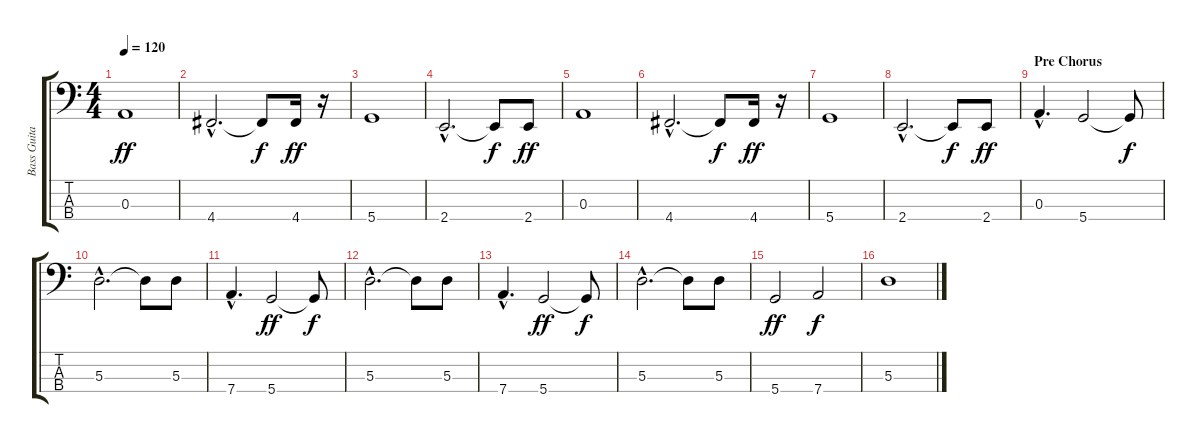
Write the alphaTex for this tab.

\track ("Bass Guitar" "Bass Guita") {instrument electricbassfinger}
\staff {score tabs}
\tuning (G2 D2 A1 D1) {hide}
\ts (4 4)
\tempo 120
\clef f4
\ks c
0.3.1{dy ff} |
4.4{hac}.2{d} 4.4{t}.8{dy f} 4.4.16{dy ff} r.16 |
5.4.1 |
2.4{hac}.2{d} 2.4{t}.8{dy f} 2.4.8{dy ff} |
0.3.1 |
4.4{hac}.2{d} 4.4{t}.8{dy f} 4.4.16{dy ff} r.16 |
5.4.1 |
2.4{hac}.2{d} 2.4{t}.8{dy f} 2.4.8{dy ff} |
\section ("" "Pre Chorus")
0.3{hac}.4{d} 5.4.2 5.4{t}.8{dy f} |
5.3{hac}.2{d} 5.3{t}.8 5.3.8 |
7.4{hac}.4{d} 5.4.2{dy ff} 5.4{t}.8{dy f} |
5.3{hac}.2{d} 5.3{t}.8 5.3.8 |
7.4{hac}.4{d} 5.4.2{dy ff} 5.4{t}.8{dy f} |
5.3{hac}.2{d} 5.3{t}.8 5.3.8 |
5.4.2{dy ff} 7.4.2{dy f} |
5.3.1
